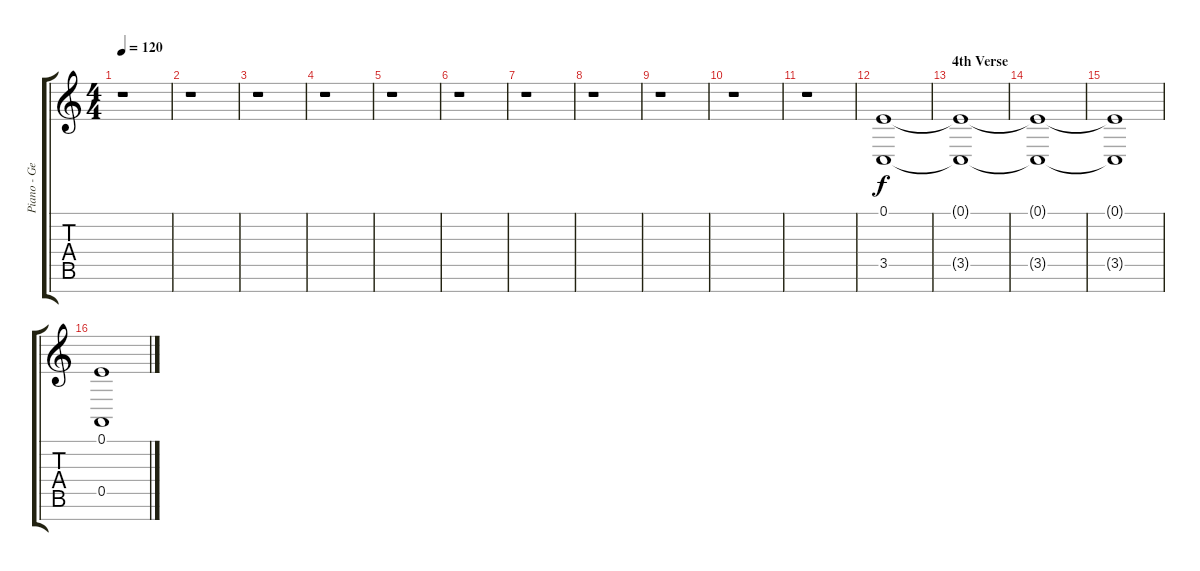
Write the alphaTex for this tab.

\track ("Piano - Geoff Downes" "Piano - Ge") {instrument electricpiano1}
\staff {score tabs}
\tuning (E4 B3 G3 D3 A2 E2 B1) {hide}
\ts (4 4)
\tempo 120
\clef g2
\ks c
r.1{dy f} |
r.1 |
r.1 |
r.1 |
r.1 |
r.1 |
r.1 |
r.1 |
r.1 |
r.1 |
r.1 |
(0.1 3.5).1 |
\section ("" "4th Verse")
(0.1{t} 3.5{t}).1 |
(0.1{t} 3.5{t}).1 |
(0.1{t} 3.5{t}).1 |
(0.1 0.5).1
